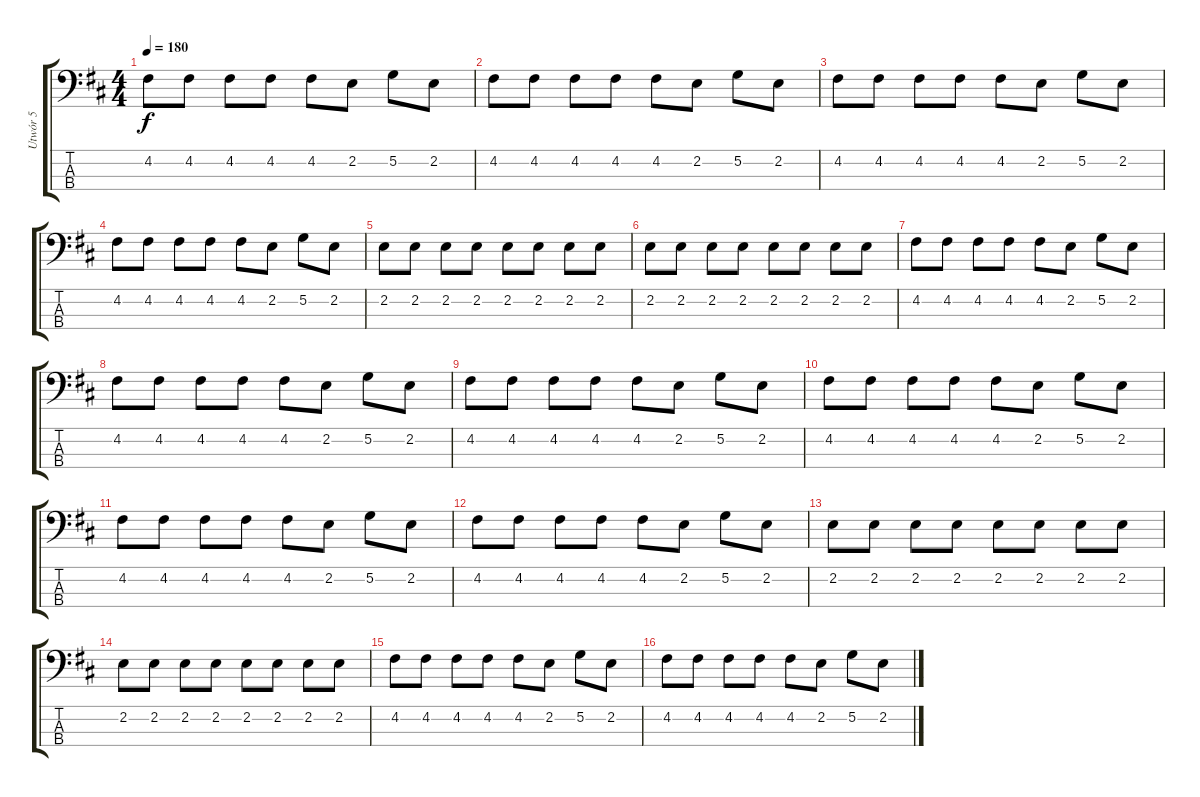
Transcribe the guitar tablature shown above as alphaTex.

\track ("Utwór 5" "Utwór 5") {instrument electricbassfinger}
\staff {score tabs}
\tuning (G2 D2 A1 E1) {hide}
\ts (4 4)
\tempo 180
\clef f4
\ks d
4.2.8{dy f} 4.2.8 4.2.8 4.2.8 4.2.8 2.2.8 5.2.8 2.2.8 |
4.2.8 4.2.8 4.2.8 4.2.8 4.2.8 2.2.8 5.2.8 2.2.8 |
4.2.8 4.2.8 4.2.8 4.2.8 4.2.8 2.2.8 5.2.8 2.2.8 |
4.2.8 4.2.8 4.2.8 4.2.8 4.2.8 2.2.8 5.2.8 2.2.8 |
2.2.8 2.2.8 2.2.8 2.2.8 2.2.8 2.2.8 2.2.8 2.2.8 |
2.2.8 2.2.8 2.2.8 2.2.8 2.2.8 2.2.8 2.2.8 2.2.8 |
4.2.8 4.2.8 4.2.8 4.2.8 4.2.8 2.2.8 5.2.8 2.2.8 |
4.2.8 4.2.8 4.2.8 4.2.8 4.2.8 2.2.8 5.2.8 2.2.8 |
4.2.8 4.2.8 4.2.8 4.2.8 4.2.8 2.2.8 5.2.8 2.2.8 |
4.2.8 4.2.8 4.2.8 4.2.8 4.2.8 2.2.8 5.2.8 2.2.8 |
4.2.8 4.2.8 4.2.8 4.2.8 4.2.8 2.2.8 5.2.8 2.2.8 |
4.2.8 4.2.8 4.2.8 4.2.8 4.2.8 2.2.8 5.2.8 2.2.8 |
2.2.8 2.2.8 2.2.8 2.2.8 2.2.8 2.2.8 2.2.8 2.2.8 |
2.2.8 2.2.8 2.2.8 2.2.8 2.2.8 2.2.8 2.2.8 2.2.8 |
4.2.8 4.2.8 4.2.8 4.2.8 4.2.8 2.2.8 5.2.8 2.2.8 |
4.2.8 4.2.8 4.2.8 4.2.8 4.2.8 2.2.8 5.2.8 2.2.8
